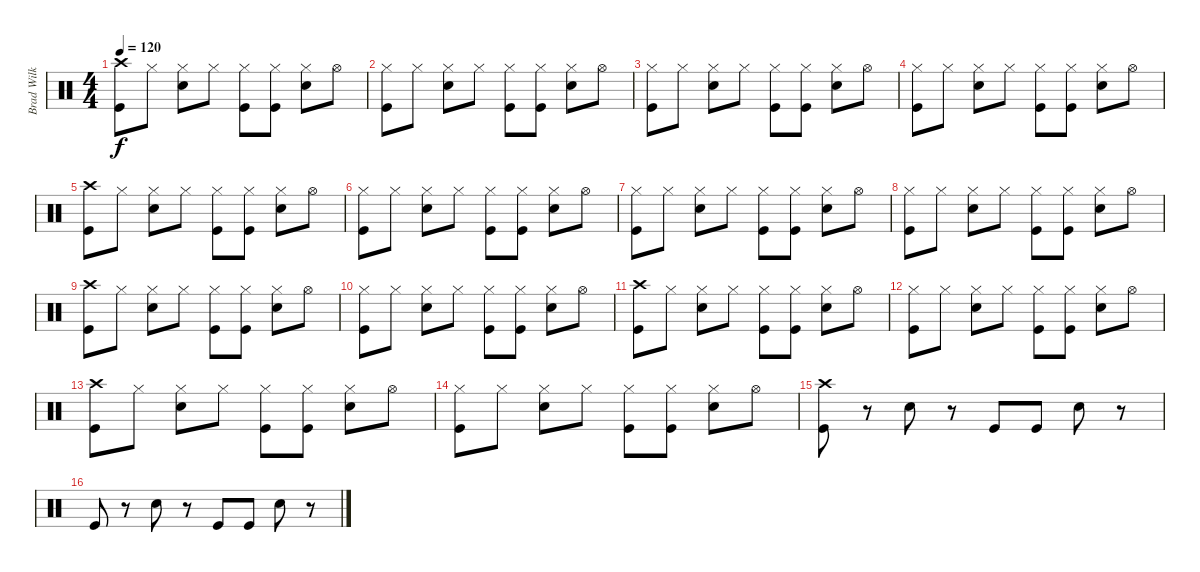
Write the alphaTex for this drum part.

\track ("Brad Wilk (Drums)" "Brad Wilk ") {instrument percussion}
\staff {score}
\articulation defaults
\ts (4 4)
\tempo 120
\clef neutral
\ks c
("Crash high (hit)" "Kick (hit)").8{dy f} "Hi-Hat (closed)".8 ("Hi-Hat (closed)" "Electric Snare (hit)").8 "Hi-Hat (closed)".8 ("Hi-Hat (closed)" "Kick (hit)").8 ("Hi-Hat (closed)" "Kick (hit)").8 ("Hi-Hat (closed)" "Electric Snare (hit)").8 "Hi-Hat (open)".8 |
("Hi-Hat (closed)" "Kick (hit)").8 "Hi-Hat (closed)".8 ("Hi-Hat (closed)" "Electric Snare (hit)").8 "Hi-Hat (closed)".8 ("Hi-Hat (closed)" "Kick (hit)").8 ("Hi-Hat (closed)" "Kick (hit)").8 ("Hi-Hat (closed)" "Electric Snare (hit)").8 "Hi-Hat (open)".8 |
("Hi-Hat (closed)" "Kick (hit)").8 "Hi-Hat (closed)".8 ("Hi-Hat (closed)" "Electric Snare (hit)").8 "Hi-Hat (closed)".8 ("Hi-Hat (closed)" "Kick (hit)").8 ("Hi-Hat (closed)" "Kick (hit)").8 ("Hi-Hat (closed)" "Electric Snare (hit)").8 "Hi-Hat (open)".8 |
("Hi-Hat (closed)" "Kick (hit)").8 "Hi-Hat (closed)".8 ("Hi-Hat (closed)" "Electric Snare (hit)").8 "Hi-Hat (closed)".8 ("Hi-Hat (closed)" "Kick (hit)").8 ("Hi-Hat (closed)" "Kick (hit)").8 ("Hi-Hat (closed)" "Electric Snare (hit)").8 "Hi-Hat (open)".8 |
("Crash high (hit)" "Kick (hit)").8 "Hi-Hat (closed)".8 ("Hi-Hat (closed)" "Electric Snare (hit)").8 "Hi-Hat (closed)".8 ("Hi-Hat (closed)" "Kick (hit)").8 ("Hi-Hat (closed)" "Kick (hit)").8 ("Hi-Hat (closed)" "Electric Snare (hit)").8 "Hi-Hat (open)".8 |
("Hi-Hat (closed)" "Kick (hit)").8 "Hi-Hat (closed)".8 ("Hi-Hat (closed)" "Electric Snare (hit)").8 "Hi-Hat (closed)".8 ("Hi-Hat (closed)" "Kick (hit)").8 ("Hi-Hat (closed)" "Kick (hit)").8 ("Hi-Hat (closed)" "Electric Snare (hit)").8 "Hi-Hat (open)".8 |
("Hi-Hat (closed)" "Kick (hit)").8 "Hi-Hat (closed)".8 ("Hi-Hat (closed)" "Electric Snare (hit)").8 "Hi-Hat (closed)".8 ("Hi-Hat (closed)" "Kick (hit)").8 ("Hi-Hat (closed)" "Kick (hit)").8 ("Hi-Hat (closed)" "Electric Snare (hit)").8 "Hi-Hat (open)".8 |
("Hi-Hat (closed)" "Kick (hit)").8 "Hi-Hat (closed)".8 ("Hi-Hat (closed)" "Electric Snare (hit)").8 "Hi-Hat (closed)".8 ("Hi-Hat (closed)" "Kick (hit)").8 ("Hi-Hat (closed)" "Kick (hit)").8 ("Hi-Hat (closed)" "Electric Snare (hit)").8 "Hi-Hat (open)".8 |
("Crash high (hit)" "Kick (hit)").8 "Hi-Hat (closed)".8 ("Hi-Hat (closed)" "Electric Snare (hit)").8 "Hi-Hat (closed)".8 ("Hi-Hat (closed)" "Kick (hit)").8 ("Hi-Hat (closed)" "Kick (hit)").8 ("Hi-Hat (closed)" "Electric Snare (hit)").8 "Hi-Hat (open)".8 |
("Hi-Hat (closed)" "Kick (hit)").8 "Hi-Hat (closed)".8 ("Hi-Hat (closed)" "Electric Snare (hit)").8 "Hi-Hat (closed)".8 ("Hi-Hat (closed)" "Kick (hit)").8 ("Hi-Hat (closed)" "Kick (hit)").8 ("Hi-Hat (closed)" "Electric Snare (hit)").8 "Hi-Hat (open)".8 |
("Crash high (hit)" "Kick (hit)").8 "Hi-Hat (closed)".8 ("Hi-Hat (closed)" "Electric Snare (hit)").8 "Hi-Hat (closed)".8 ("Hi-Hat (closed)" "Kick (hit)").8 ("Hi-Hat (closed)" "Kick (hit)").8 ("Hi-Hat (closed)" "Electric Snare (hit)").8 "Hi-Hat (open)".8 |
("Hi-Hat (closed)" "Kick (hit)").8 "Hi-Hat (closed)".8 ("Hi-Hat (closed)" "Electric Snare (hit)").8 "Hi-Hat (closed)".8 ("Hi-Hat (closed)" "Kick (hit)").8 ("Hi-Hat (closed)" "Kick (hit)").8 ("Hi-Hat (closed)" "Electric Snare (hit)").8 "Hi-Hat (open)".8 |
("Crash high (hit)" "Kick (hit)").8 "Hi-Hat (closed)".8 ("Hi-Hat (closed)" "Electric Snare (hit)").8 "Hi-Hat (closed)".8 ("Hi-Hat (closed)" "Kick (hit)").8 ("Hi-Hat (closed)" "Kick (hit)").8 ("Hi-Hat (closed)" "Electric Snare (hit)").8 "Hi-Hat (open)".8 |
("Hi-Hat (closed)" "Kick (hit)").8 "Hi-Hat (closed)".8 ("Hi-Hat (closed)" "Electric Snare (hit)").8 "Hi-Hat (closed)".8 ("Hi-Hat (closed)" "Kick (hit)").8 ("Hi-Hat (closed)" "Kick (hit)").8 ("Hi-Hat (closed)" "Electric Snare (hit)").8 "Hi-Hat (open)".8 |
("Crash high (hit)" "Kick (hit)").8 r.8 "Electric Snare (hit)".8 r.8 "Kick (hit)".8 "Kick (hit)".8 "Electric Snare (hit)".8 r.8 |
"Kick (hit)".8 r.8 "Electric Snare (hit)".8 r.8 "Kick (hit)".8 "Kick (hit)".8 "Electric Snare (hit)".8 r.8
